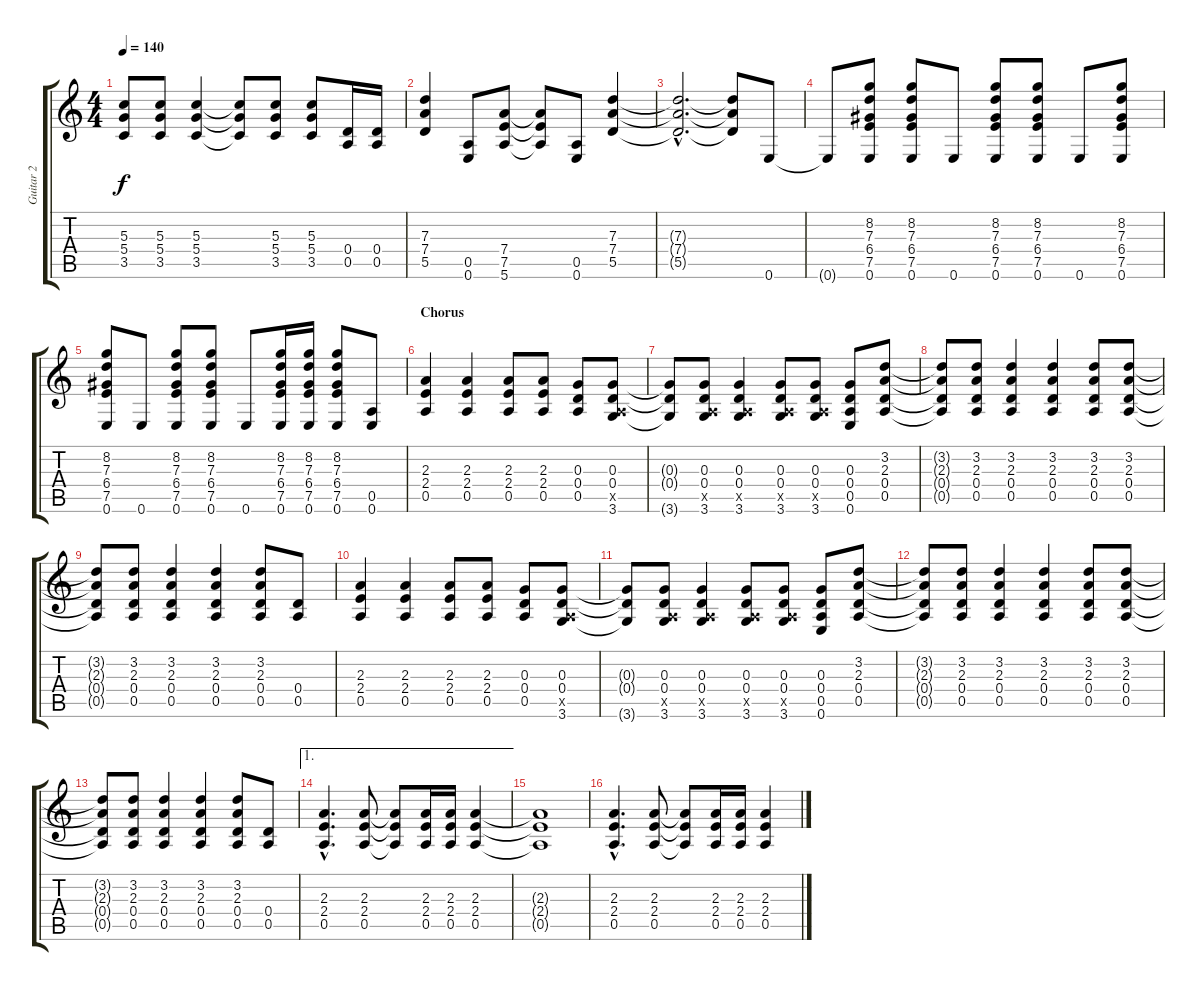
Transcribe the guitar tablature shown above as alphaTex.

\track ("Guitar 2" "Guitar 2") {instrument distortionguitar}
\staff {score tabs}
\tuning (E4 B3 G3 D3 A2 E2) {hide}
\ts (4 4)
\tempo 140
\clef g2
\ks c
(5.3{t} 5.4{t} 3.5{t}).8{dy f} (5.3 5.4 3.5).8 (5.3 5.4 3.5).4 (5.3{t} 5.4{t} 3.5{t}).8 (5.3 5.4 3.5).8 (5.3 5.4 3.5).8 (0.4 0.5).16 (0.4 0.5).16 |
(7.3 7.4 5.5).4 (0.5 0.6).8 (7.4 7.5 5.6).8 (7.4{t} 7.5{t} 5.6{t}).8 (0.5 0.6).8 (7.3 7.4 5.5).4 |
(7.3{hac t} 7.4{hac t} 5.5{hac t}).2{d} (7.3{t} 7.4{t} 5.5{t}).8 0.6.8 |
0.6{t}.8 (8.2 7.3 6.4 7.5 0.6).8 (8.2 7.3 6.4 7.5 0.6).8 0.6.8 (8.2 7.3 6.4 7.5 0.6).8 (8.2 7.3 6.4 7.5 0.6).8 0.6.8 (8.2 7.3 6.4 7.5 0.6).8 |
(8.2 7.3 6.4 7.5 0.6).8 0.6.8 (8.2 7.3 6.4 7.5 0.6).8 (8.2 7.3 6.4 7.5 0.6).8 0.6.8 (8.2 7.3 6.4 7.5 0.6).16 (8.2 7.3 6.4 7.5 0.6).16 (8.2 7.3 6.4 7.5 0.6).8 (0.5 0.6).8 |
\section ("" "Chorus")
(2.3 2.4 0.5).4 (2.3 2.4 0.5).4 (2.3 2.4 0.5).8 (2.3 2.4 0.5).8 (0.3 0.4 0.5).8 (0.3 0.4 0.5{x} 3.6).8 |
(0.3{t} 0.4{t} 3.6{t}).8 (0.3 0.4 0.5{x} 3.6).8 (0.3 0.4 0.5{x} 3.6).4 (0.3 0.4 0.5{x} 3.6).8 (0.3 0.4 0.5{x} 3.6).8 (0.3 0.4 0.5 0.6).8 (3.2 2.3 0.4 0.5).8 |
(3.2{t} 2.3{t} 0.4{t} 0.5{t}).8 (3.2 2.3 0.4 0.5).8 (3.2 2.3 0.4 0.5).4 (3.2 2.3 0.4 0.5).4 (3.2 2.3 0.4 0.5).8 (3.2 2.3 0.4 0.5).8 |
(3.2{t} 2.3{t} 0.4{t} 0.5{t}).8 (3.2 2.3 0.4 0.5).8 (3.2 2.3 0.4 0.5).4 (3.2 2.3 0.4 0.5).4 (3.2 2.3 0.4 0.5).8 (0.4 0.5).8 |
(2.3 2.4 0.5).4 (2.3 2.4 0.5).4 (2.3 2.4 0.5).8 (2.3 2.4 0.5).8 (0.3 0.4 0.5).8 (0.3 0.4 0.5{x} 3.6).8 |
(0.3{t} 0.4{t} 3.6{t}).8 (0.3 0.4 0.5{x} 3.6).8 (0.3 0.4 0.5{x} 3.6).4 (0.3 0.4 0.5{x} 3.6).8 (0.3 0.4 0.5{x} 3.6).8 (0.3 0.4 0.5 0.6).8 (3.2 2.3 0.4 0.5).8 |
(3.2{t} 2.3{t} 0.4{t} 0.5{t}).8 (3.2 2.3 0.4 0.5).8 (3.2 2.3 0.4 0.5).4 (3.2 2.3 0.4 0.5).4 (3.2 2.3 0.4 0.5).8 (3.2 2.3 0.4 0.5).8 |
(3.2{t} 2.3{t} 0.4{t} 0.5{t}).8 (3.2 2.3 0.4 0.5).8 (3.2 2.3 0.4 0.5).4 (3.2 2.3 0.4 0.5).4 (3.2 2.3 0.4 0.5).8 (0.4 0.5).8 |
\ae 1
(2.3{hac} 2.4{hac} 0.5{hac}).4{d} (2.3 2.4 0.5).8 (2.3{t} 2.4{t} 0.5{t}).8 (2.3 2.4 0.5).16 (2.3 2.4 0.5).16 (2.3 2.4 0.5).4 |
(2.3{t} 2.4{t} 0.5{t}).1 |
(2.3{hac} 2.4{hac} 0.5{hac}).4{d} (2.3 2.4 0.5).8 (2.3{t} 2.4{t} 0.5{t}).8 (2.3 2.4 0.5).16 (2.3 2.4 0.5).16 (2.3 2.4 0.5).4
